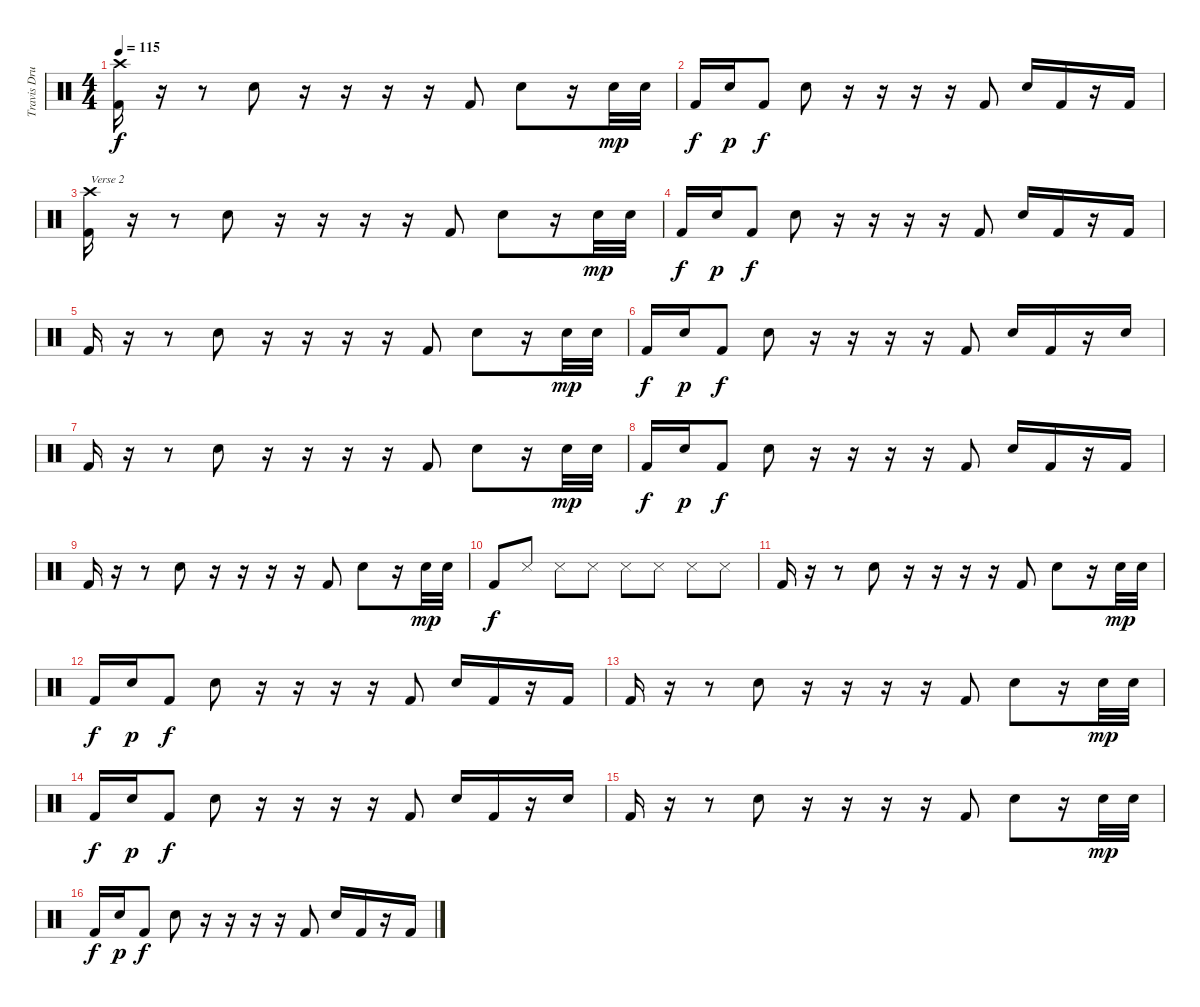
\track ("Travis Drums" "Travis Dru") {instrument percussion}
\staff {score}
\articulation defaults
\ts (4 4)
\tempo 115
\clef neutral
\ks c
("Crash high (hit)" "Kick (hit) 2").16{dy f} r.16 r.8 "Electric Snare (hit)".8 r.16 r.16 r.16 r.16 "Kick (hit) 2".8 "Electric Snare (hit)".8 r.16 "Electric Snare (hit)".32{dy mp} "Electric Snare (hit)".32 |
"Kick (hit) 2".16{dy f} "Electric Snare (hit)".16{dy p} "Kick (hit) 2".8{dy f} "Electric Snare (hit)".8 r.16 r.16 r.16 r.16 "Kick (hit) 2".8 "Electric Snare (hit)".16 "Kick (hit) 2".16 r.16 "Kick (hit) 2".16 |
("Crash high (hit)" "Kick (hit) 2").16{txt "Verse 2"} r.16 r.8 "Electric Snare (hit)".8 r.16 r.16 r.16 r.16 "Kick (hit) 2".8 "Electric Snare (hit)".8 r.16 "Electric Snare (hit)".32{dy mp} "Electric Snare (hit)".32 |
"Kick (hit) 2".16{dy f} "Electric Snare (hit)".16{dy p} "Kick (hit) 2".8{dy f} "Electric Snare (hit)".8 r.16 r.16 r.16 r.16 "Kick (hit) 2".8 "Electric Snare (hit)".16 "Kick (hit) 2".16 r.16 "Kick (hit) 2".16 |
"Kick (hit) 2".16 r.16 r.8 "Electric Snare (hit)".8 r.16 r.16 r.16 r.16 "Kick (hit) 2".8 "Electric Snare (hit)".8 r.16 "Electric Snare (hit)".32{dy mp} "Electric Snare (hit)".32 |
"Kick (hit) 2".16{dy f} "Electric Snare (hit)".16{dy p} "Kick (hit) 2".8{dy f} "Electric Snare (hit)".8 r.16 r.16 r.16 r.16 "Kick (hit) 2".8 "Electric Snare (hit)".16 "Kick (hit) 2".16 r.16 "Electric Snare (hit)".16 |
"Kick (hit) 2".16 r.16 r.8 "Electric Snare (hit)".8 r.16 r.16 r.16 r.16 "Kick (hit) 2".8 "Electric Snare (hit)".8 r.16 "Electric Snare (hit)".32{dy mp} "Electric Snare (hit)".32 |
"Kick (hit) 2".16{dy f} "Electric Snare (hit)".16{dy p} "Kick (hit) 2".8{dy f} "Electric Snare (hit)".8 r.16 r.16 r.16 r.16 "Kick (hit) 2".8 "Electric Snare (hit)".16 "Kick (hit) 2".16 r.16 "Kick (hit) 2".16 |
"Kick (hit) 2".16 r.16 r.8 "Electric Snare (hit)".8 r.16 r.16 r.16 r.16 "Kick (hit) 2".8 "Electric Snare (hit)".8 r.16 "Electric Snare (hit)".32{dy mp} "Electric Snare (hit)".32 |
"Kick (hit) 2".8{dy f} "Snare (side stick) 3".8 "Snare (side stick) 3".8 "Snare (side stick) 3".8 "Snare (side stick) 3".8 "Snare (side stick) 3".8 "Snare (side stick) 3".8 "Snare (side stick) 3".8 |
"Kick (hit) 2".16 r.16 r.8 "Electric Snare (hit)".8 r.16 r.16 r.16 r.16 "Kick (hit) 2".8 "Electric Snare (hit)".8 r.16 "Electric Snare (hit)".32{dy mp} "Electric Snare (hit)".32 |
"Kick (hit) 2".16{dy f} "Electric Snare (hit)".16{dy p} "Kick (hit) 2".8{dy f} "Electric Snare (hit)".8 r.16 r.16 r.16 r.16 "Kick (hit) 2".8 "Electric Snare (hit)".16 "Kick (hit) 2".16 r.16 "Kick (hit) 2".16 |
"Kick (hit) 2".16 r.16 r.8 "Electric Snare (hit)".8 r.16 r.16 r.16 r.16 "Kick (hit) 2".8 "Electric Snare (hit)".8 r.16 "Electric Snare (hit)".32{dy mp} "Electric Snare (hit)".32 |
"Kick (hit) 2".16{dy f} "Electric Snare (hit)".16{dy p} "Kick (hit) 2".8{dy f} "Electric Snare (hit)".8 r.16 r.16 r.16 r.16 "Kick (hit) 2".8 "Electric Snare (hit)".16 "Kick (hit) 2".16 r.16 "Electric Snare (hit)".16 |
"Kick (hit) 2".16 r.16 r.8 "Electric Snare (hit)".8 r.16 r.16 r.16 r.16 "Kick (hit) 2".8 "Electric Snare (hit)".8 r.16 "Electric Snare (hit)".32{dy mp} "Electric Snare (hit)".32 |
"Kick (hit) 2".16{dy f} "Electric Snare (hit)".16{dy p} "Kick (hit) 2".8{dy f} "Electric Snare (hit)".8 r.16 r.16 r.16 r.16 "Kick (hit) 2".8 "Electric Snare (hit)".16 "Kick (hit) 2".16 r.16 "Kick (hit) 2".16
